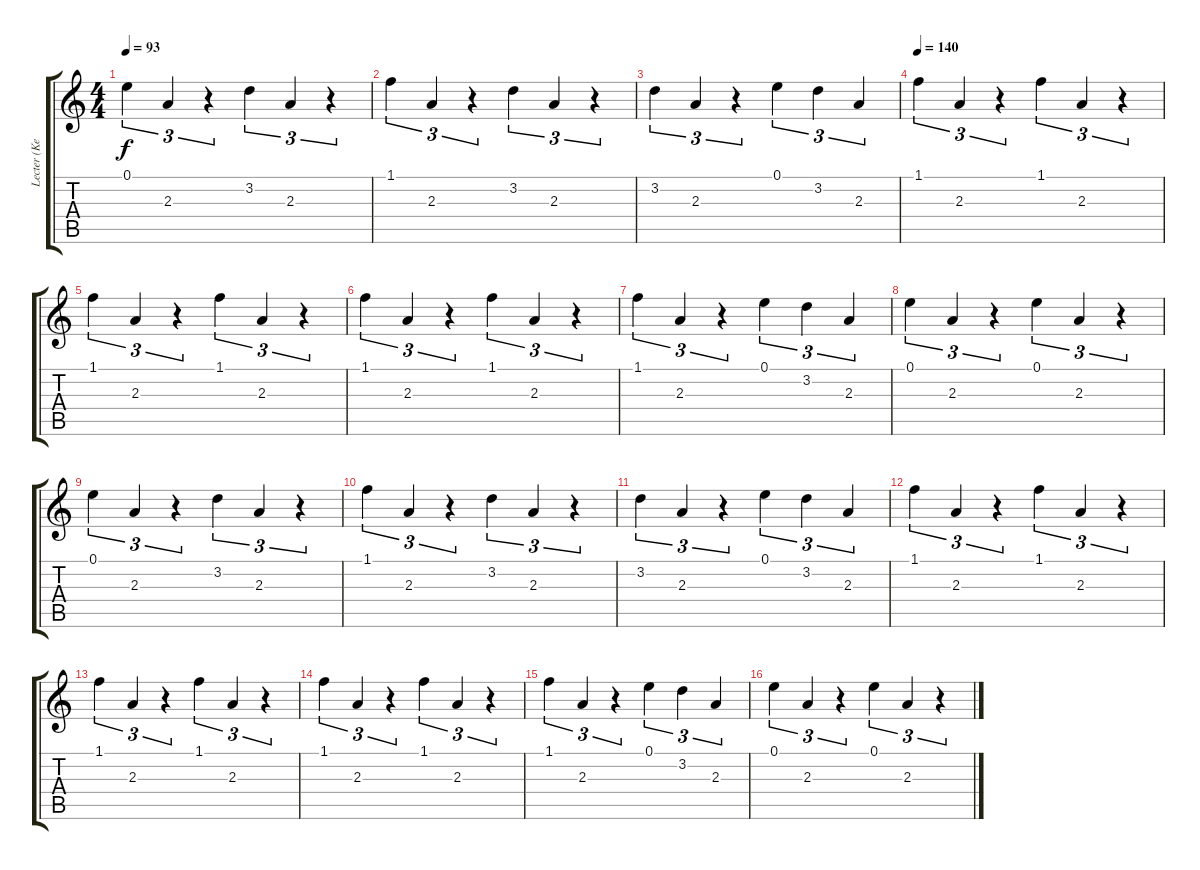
\track ("Lecter (KeybRight)" "Lecter (Ke") {instrument acousticgrandpiano}
\staff {score tabs}
\tuning (E5 B4 G4 D4 A3 D3) {hide}
\ts (4 4)
\tempo 93
\clef g2
\ks c
0.1.4{tu (3 2) dy f} 2.3.4{tu (3 2)} r.4{tu (3 2)} 3.2.4{tu (3 2)} 2.3.4{tu (3 2)} r.4{tu (3 2)} |
1.1.4{tu (3 2)} 2.3.4{tu (3 2)} r.4{tu (3 2)} 3.2.4{tu (3 2)} 2.3.4{tu (3 2)} r.4{tu (3 2)} |
3.2.4{tu (3 2)} 2.3.4{tu (3 2)} r.4{tu (3 2)} 0.1.4{tu (3 2)} 3.2.4{tu (3 2)} 2.3.4{tu (3 2)} |
\tempo 140
1.1.4{tu (3 2)} 2.3.4{tu (3 2)} r.4{tu (3 2)} 1.1.4{tu (3 2)} 2.3.4{tu (3 2)} r.4{tu (3 2)} |
1.1.4{tu (3 2)} 2.3.4{tu (3 2)} r.4{tu (3 2)} 1.1.4{tu (3 2)} 2.3.4{tu (3 2)} r.4{tu (3 2)} |
1.1.4{tu (3 2)} 2.3.4{tu (3 2)} r.4{tu (3 2)} 1.1.4{tu (3 2)} 2.3.4{tu (3 2)} r.4{tu (3 2)} |
1.1.4{tu (3 2)} 2.3.4{tu (3 2)} r.4{tu (3 2)} 0.1.4{tu (3 2)} 3.2.4{tu (3 2)} 2.3.4{tu (3 2)} |
0.1.4{tu (3 2)} 2.3.4{tu (3 2)} r.4{tu (3 2)} 0.1.4{tu (3 2)} 2.3.4{tu (3 2)} r.4{tu (3 2)} |
0.1.4{tu (3 2)} 2.3.4{tu (3 2)} r.4{tu (3 2)} 3.2.4{tu (3 2)} 2.3.4{tu (3 2)} r.4{tu (3 2)} |
1.1.4{tu (3 2)} 2.3.4{tu (3 2)} r.4{tu (3 2)} 3.2.4{tu (3 2)} 2.3.4{tu (3 2)} r.4{tu (3 2)} |
3.2.4{tu (3 2)} 2.3.4{tu (3 2)} r.4{tu (3 2)} 0.1.4{tu (3 2)} 3.2.4{tu (3 2)} 2.3.4{tu (3 2)} |
1.1.4{tu (3 2)} 2.3.4{tu (3 2)} r.4{tu (3 2)} 1.1.4{tu (3 2)} 2.3.4{tu (3 2)} r.4{tu (3 2)} |
1.1.4{tu (3 2)} 2.3.4{tu (3 2)} r.4{tu (3 2)} 1.1.4{tu (3 2)} 2.3.4{tu (3 2)} r.4{tu (3 2)} |
1.1.4{tu (3 2)} 2.3.4{tu (3 2)} r.4{tu (3 2)} 1.1.4{tu (3 2)} 2.3.4{tu (3 2)} r.4{tu (3 2)} |
1.1.4{tu (3 2)} 2.3.4{tu (3 2)} r.4{tu (3 2)} 0.1.4{tu (3 2)} 3.2.4{tu (3 2)} 2.3.4{tu (3 2)} |
0.1.4{tu (3 2)} 2.3.4{tu (3 2)} r.4{tu (3 2)} 0.1.4{tu (3 2)} 2.3.4{tu (3 2)} r.4{tu (3 2)}
